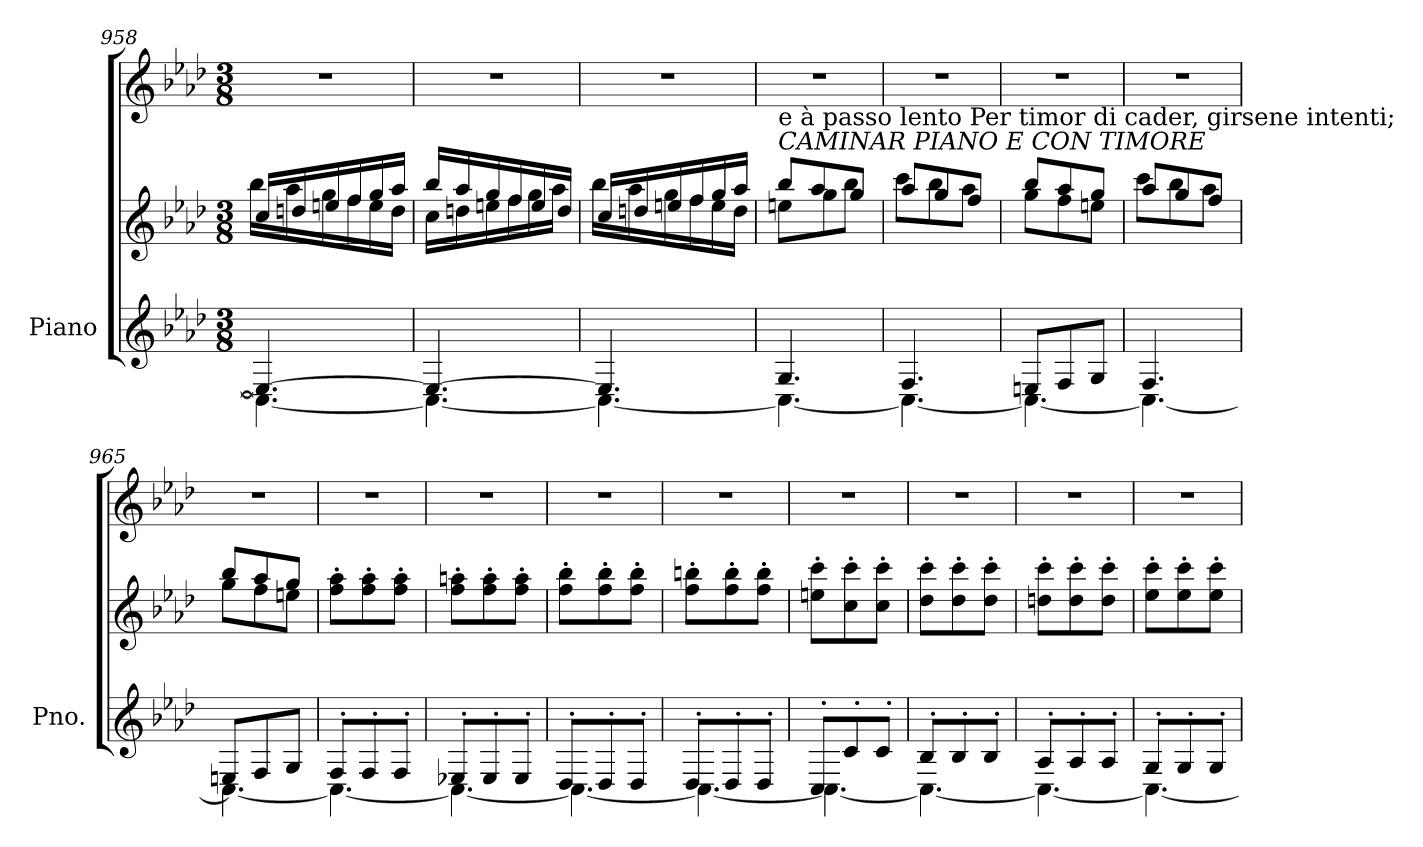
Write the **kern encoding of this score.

**kern	**kern	**kern
*part1	*part1	*part1
*staff3	*staff2	*staff1
*I"Piano	*	*
*I'Pno.	*	*
!!LO:LB:g=z
*clefG2	*clefG2	*clefG2
*k[b-e-a-d-]	*k[b-e-a-d-]	*k[b-e-a-d-]
*M3/8	*M3/8	*M3/8
=958	=958	=958
*^	*^	*
4.E/_	4.C\_	16cc/LL	16bb-\LL	4.r
.	.	16ddn/	16aa-\	.
.	.	16een/	16gg\	.
.	.	16ff/	16ff\	.
.	.	16gg/	16ee\	.
.	.	16aa-/JJ	16dd\JJ	.
!!LO:PB:g=z
=959	=959	=959	=959	=959
4.E/_	4.C\_	16bb-/LL	16cc\LL	4.r
.	.	16aa-/	16ddn\	.
.	.	16gg/	16een\	.
.	.	16ff/	16ff\	.
.	.	16ee/	16gg\	.
.	.	16dd/JJ	16aa-\JJ	.
=960	=960	=960	=960	=960
4.E/]	4.C\_	16cc/LL	16bb-\LL	4.r
.	.	16ddn/	16aa-\	.
.	.	16een/	16gg\	.
.	.	16ff/	16ff\	.
.	.	16gg/	16ee\	.
.	.	16aa-/JJ	16dd\JJ	.
=961	=961	=961	=961	=961
!	!	!LO:TX:a:i:t=CAMINAR PIANO E CON TIMORE	!	!
!	!	!LO:TX:a:t=e à passo lento  Per timor di cader, girsene intenti;	!	!
4.G/	4.C\_	8bb-/L	8een\L	4.r
.	.	8aa-/	8gg\	.
.	.	8gg/J	8bb-\J	.
=962	=962	=962	=962	=962
4.F/	4.C\_	8aa-/L	8ccc\L	4.r
.	.	8gg/	8bb-\	.
.	.	8ff/J	8aa-\J	.
=963	=963	=963	=963	=963
8En/L	4.C\_	8bb-/L	8gg\L	4.r
8F/	.	8aa-/	8ff\	.
8G/J	.	8gg/J	8een\J	.
=964	=964	=964	=964	=964
4.F/	4.C\_	8aa-/L	8ccc\L	4.r
.	.	8gg/	8bb-\	.
.	.	8ff/J	8aa-\J	.
=965	=965	=965	=965	=965
8En/L	4.C\_	8bb-/L	8gg\L	4.r
8F/	.	8aa-/	8ff\	.
8G/J	.	8gg/J	8een\J	.
*	*	*v	*v	*
=966	=966	=966	=966
8F'/L	4.C\_	8ff\' 8aa-\'L	4.r
8F'/	.	8ff\' 8aa-\'	.
8F'/J	.	8ff\' 8aa-\'J	.
!!LO:LB:g=z
=967	=967	=967	=967
8E-X'/L	4.C\_	8ff\' 8aan\'L	4.r
8E-'/	.	8ff\' 8aa\'	.
8E-'/J	.	8ff\' 8aa\'J	.
!!LO:LB:g=z
=968	=968	=968	=968
8D-'/L	4.C\_	8ff\' 8bb-\'L	4.r
8D-'/	.	8ff\' 8bb-\'	.
8D-'/J	.	8ff\' 8bb-\'J	.
=969	=969	=969	=969
8D-'/L	4.C\_	8ff\' 8bbn\'L	4.r
8D-'/	.	8ff\' 8bb\'	.
8D-'/J	.	8ff\' 8bb\'J	.
=970	=970	=970	=970
8C'/L	4.C\_	8een\' 8ccc\'L	4.r
8c'/	.	8cc\' 8ccc\'	.
8c'/J	.	8cc\' 8ccc\'J	.
=971	=971	=971	=971
8B-'/L	4.C\_	8dd-\' 8ccc\'L	4.r
8B-'/	.	8dd-\' 8ccc\'	.
8B-'/J	.	8dd-\' 8ccc\'J	.
=972	=972	=972	=972
8A-'/L	4.C\_	8ddn\' 8ccc\'L	4.r
8A-'/	.	8dd\' 8ccc\'	.
8A-'/J	.	8dd\' 8ccc\'J	.
=973	=973	=973	=973
8G'/L	4.C\_	8ee-\' 8ccc\'L	4.r
8G'/	.	8ee-\' 8ccc\'	.
8G'/J	.	8ee-\' 8ccc\'J	.
*v	*v	*	*
=	=	=
*-	*-	*-
